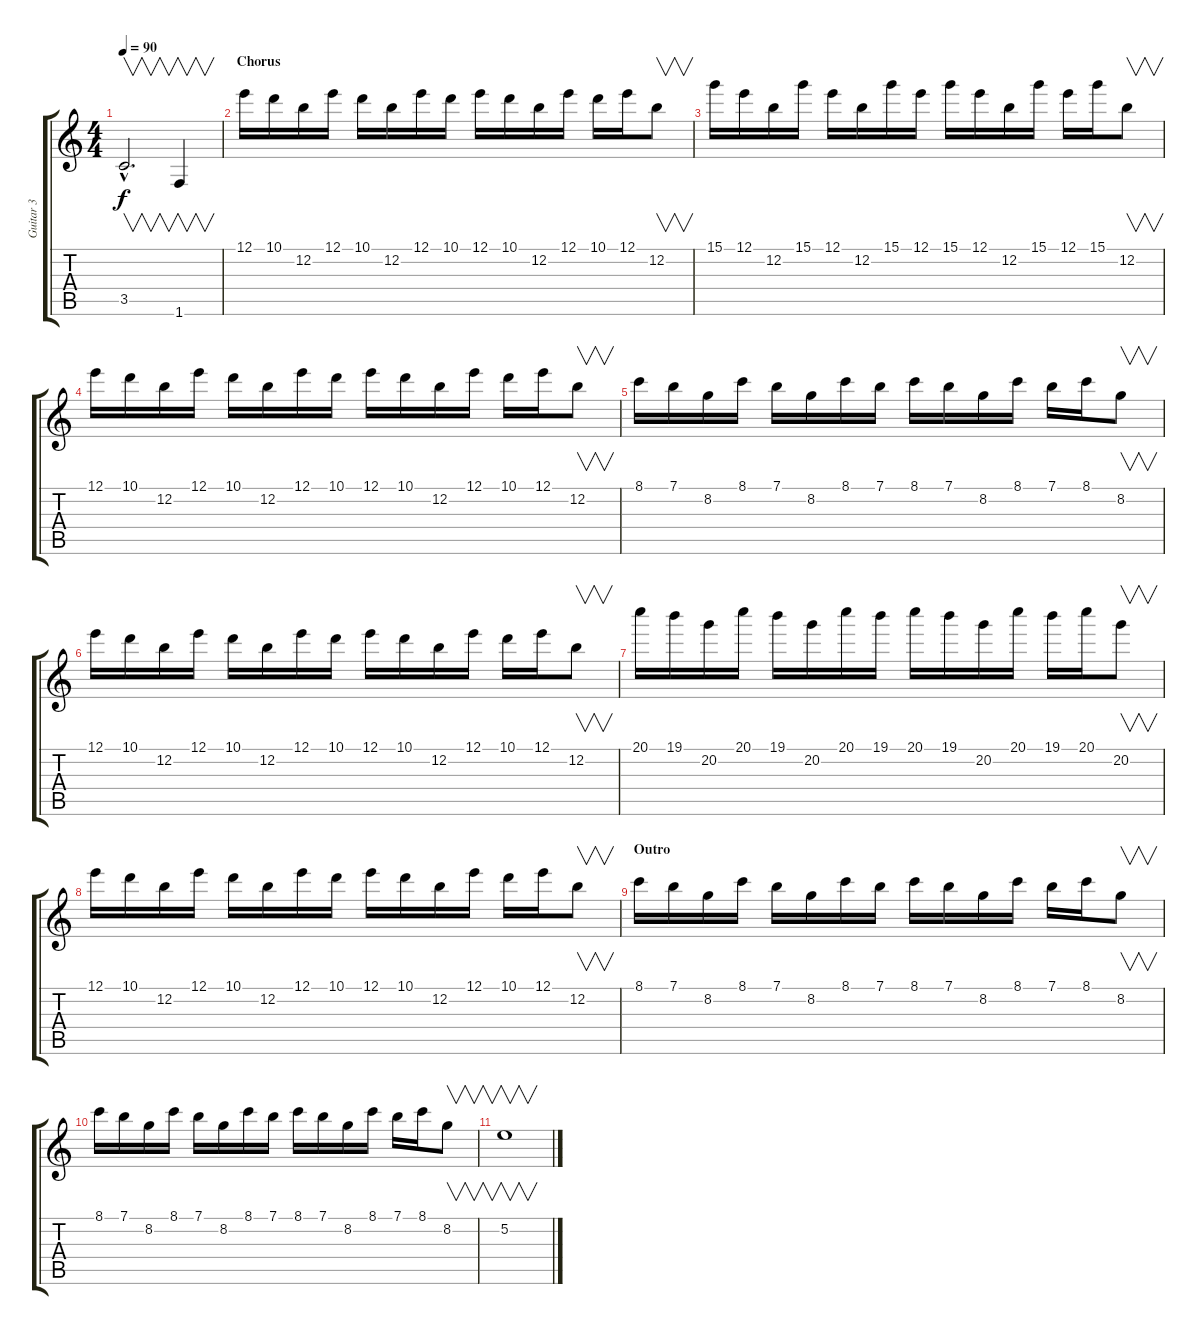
\track ("Guitar 3" "Guitar 3") {instrument distortionguitar}
\staff {score tabs}
\tuning (E4 B3 G3 D3 A2 E2) {hide}
\ts (4 4)
\tempo 90
\clef g2
\ks c
3.5{hac}.2{v d dy f} 1.6.4{v} |
\section ("" "Chorus")
12.1.16 10.1.16 12.2.16 12.1.16 10.1.16 12.2.16 12.1.16 10.1.16 12.1.16 10.1.16 12.2.16 12.1.16 10.1.16 12.1.16 12.2.8{v} |
15.1.16 12.1.16 12.2.16 15.1.16 12.1.16 12.2.16 15.1.16 12.1.16 15.1.16 12.1.16 12.2.16 15.1.16 12.1.16 15.1.16 12.2.8{v} |
12.1.16 10.1.16 12.2.16 12.1.16 10.1.16 12.2.16 12.1.16 10.1.16 12.1.16 10.1.16 12.2.16 12.1.16 10.1.16 12.1.16 12.2.8{v} |
8.1.16 7.1.16 8.2.16 8.1.16 7.1.16 8.2.16 8.1.16 7.1.16 8.1.16 7.1.16 8.2.16 8.1.16 7.1.16 8.1.16 8.2.8{v} |
12.1.16 10.1.16 12.2.16 12.1.16 10.1.16 12.2.16 12.1.16 10.1.16 12.1.16 10.1.16 12.2.16 12.1.16 10.1.16 12.1.16 12.2.8{v} |
20.1.16 19.1.16 20.2.16 20.1.16 19.1.16 20.2.16 20.1.16 19.1.16 20.1.16 19.1.16 20.2.16 20.1.16 19.1.16 20.1.16 20.2.8{v} |
12.1.16 10.1.16 12.2.16 12.1.16 10.1.16 12.2.16 12.1.16 10.1.16 12.1.16 10.1.16 12.2.16 12.1.16 10.1.16 12.1.16 12.2.8{v} |
\section ("" "Outro")
8.1.16 7.1.16 8.2.16 8.1.16 7.1.16 8.2.16 8.1.16 7.1.16 8.1.16 7.1.16 8.2.16 8.1.16 7.1.16 8.1.16 8.2.8{v} |
8.1.16 7.1.16 8.2.16 8.1.16 7.1.16 8.2.16 8.1.16 7.1.16 8.1.16 7.1.16 8.2.16 8.1.16 7.1.16 8.1.16 8.2.8{v} |
5.2.1{v}
